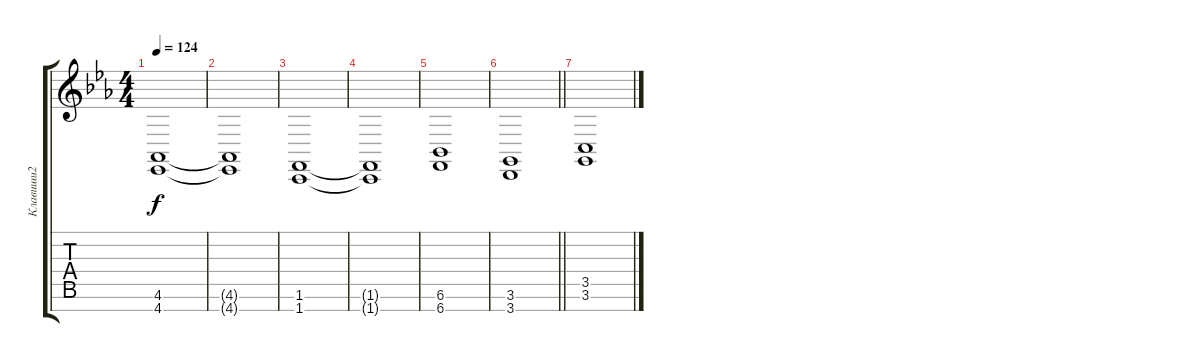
\track ("Клавиши2" "Клавиши2") {instrument pad5bowed}
\staff {score tabs}
\tuning (E4 B3 G3 D3 A2 E2 B1) {hide}
\ts (4 4)
\tempo 124
\clef g2
\ks cminor
(4.6 4.7).1{dy f} |
(4.6{t} 4.7{t}).1 |
(1.6 1.7).1 |
(1.6{t} 1.7{t}).1 |
(6.6 6.7).1 |
\barLineRight lightlight
(3.6 3.7).1 |
(3.5 3.6).1{volume 5}
